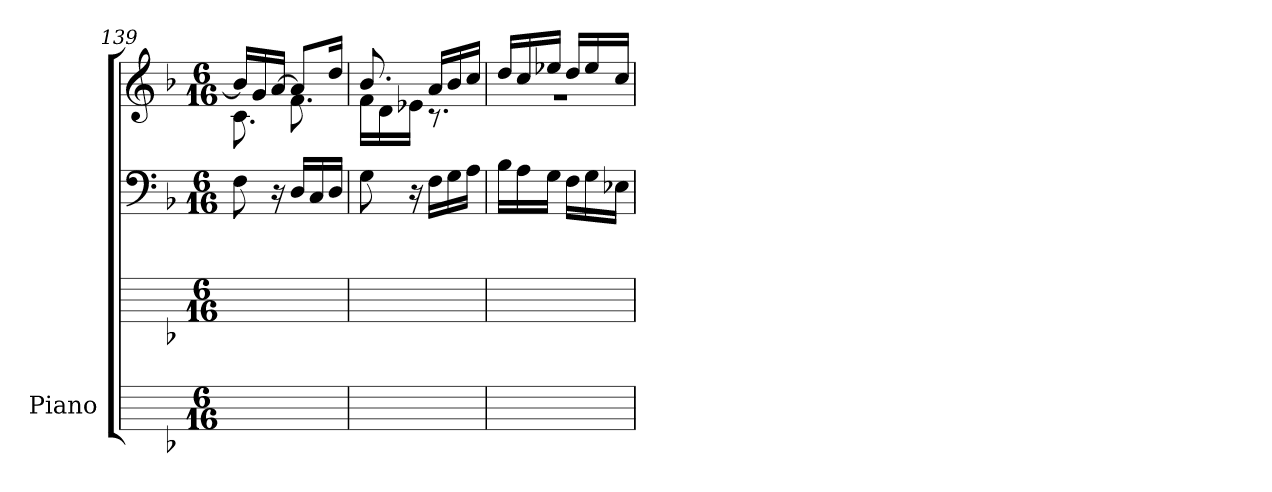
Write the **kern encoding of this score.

**kern	**kern	**kern	**kern
*part1	*part1	*part1	*part1
*staff4	*staff3	*staff2	*staff1
*I"Piano	*	*	*
*I'Pno	*	*	*
*	*	*clefF4	*clefG2
*k[b-]	*k[b-]	*k[b-]	*k[b-]
*F:	*F:	*F:	*F:
*M6/16	*M6/16	*M6/16	*M6/16
=139	=139	=139	=139
*	*	*	*^
4.ryy	4.ryy	8F	16b-LL]	8.c\
.	.	.	16g	.
.	.	16r	[16aJJ	.
.	.	16DLL	8a/L]	8.f\
.	.	16C	.	.
.	.	16DJJ	16dd/J	.
=140	=140	=140	=140	=140
4.ryy	4.ryy	8G	8.b-/	16f\LL
.	.	.	.	16d\
.	.	16r	.	16e-X\JJ
.	.	16FLL	16aLL	8.r
.	.	16G	16b-	.
.	.	16AJJ	16ccJJ	.
=141	=141	=141	=141	=141
4.ryy	4.ryy	16B-LL	16ddLL	4.r
.	.	16A	16cc	.
.	.	16GJJ	16ee-XJJ	.
.	.	16FLL	16dd/LL	.
.	.	16G	16ee-/	.
.	.	16E-XJJ	16cc/JJ	.
*	*	*	*v	*v
=	=	=	=
*-	*-	*-	*-
